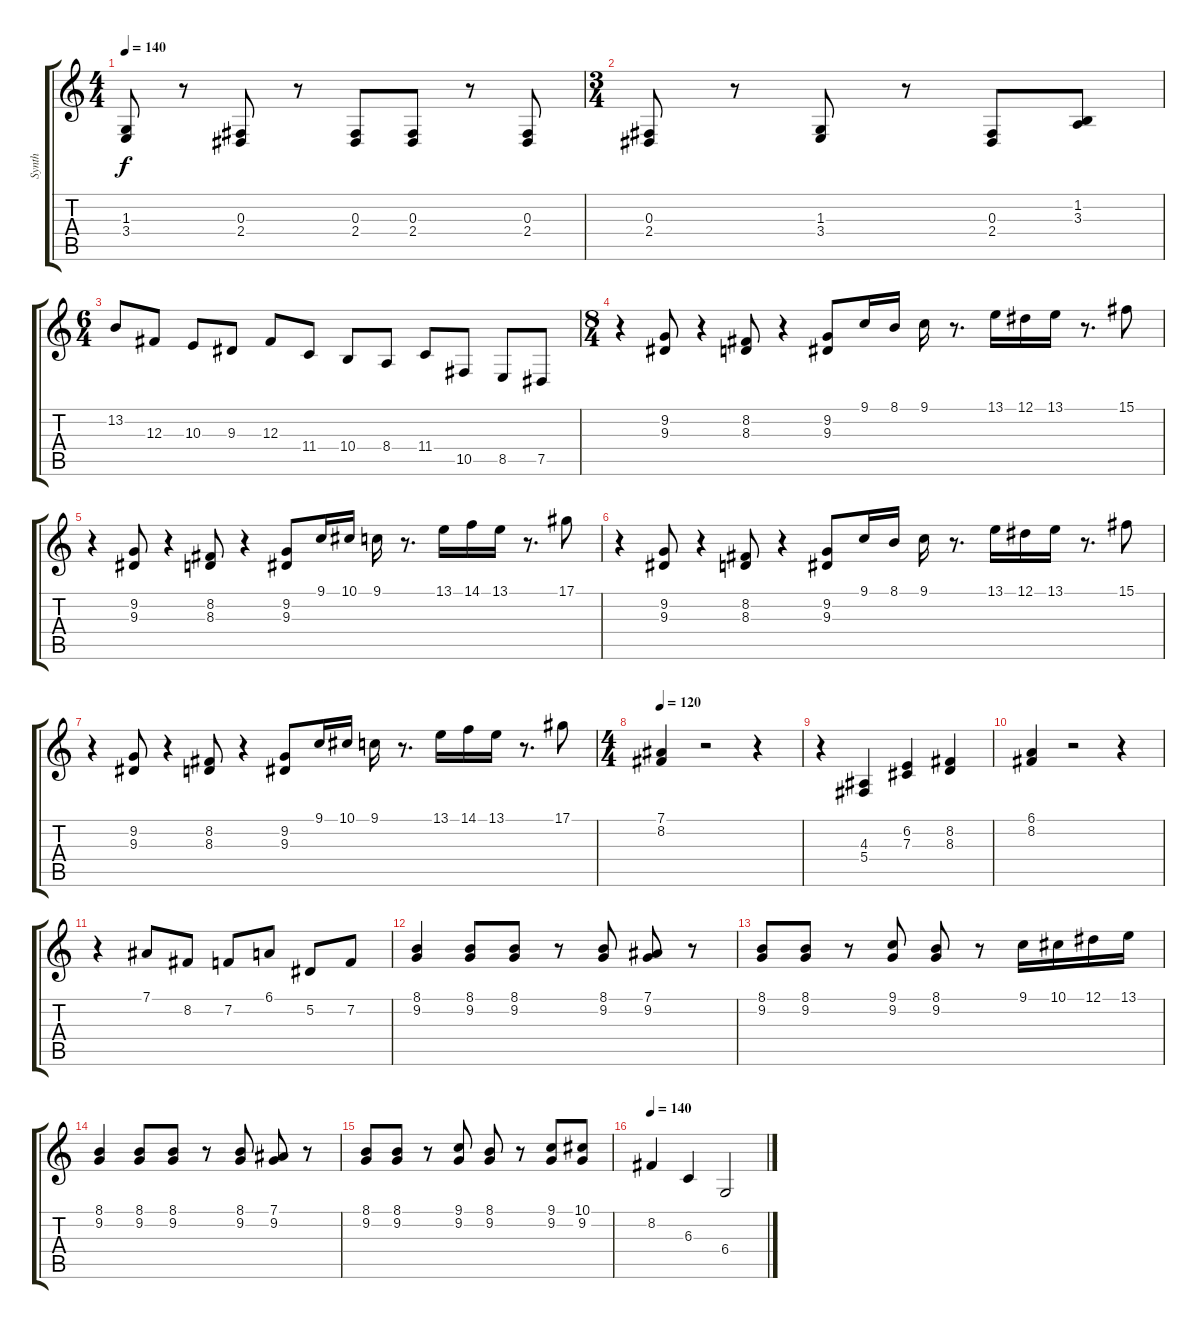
\track ("Synth" "Synth") {instrument pad3polysynth}
\staff {score tabs}
\tuning (Eb4 Bb3 Gb3 Db3 Ab2 Eb2) {hide}
\ts (4 4)
\tempo 140
\clef g2
\ks c
(1.3 3.4).8{dy f} r.8 (0.3 2.4).8 r.8 (0.3 2.4).8 (0.3 2.4).8 r.8 (0.3 2.4).8 |
\ts (3 4)
(0.3 2.4).8 r.8 (1.3 3.4).8 r.8 (0.3 2.4).8 (1.2 3.3).8 |
\ts (6 4)
13.2.8 12.3.8 10.3.8 9.3.8 12.3.8 11.4.8 10.4.8 8.4.8 11.4.8 10.5.8 8.5.8 7.5.8 |
\ts (8 4)
r.4 (9.2 9.3).8 r.4 (8.2 8.3).8 r.4 (9.2 9.3).8 9.1.16 8.1.16 9.1.16 r.8{d} 13.1.16 12.1.16 13.1.16 r.8{d} 15.1.8 |
r.4 (9.2 9.3).8 r.4 (8.2 8.3).8 r.4 (9.2 9.3).8 9.1.16 10.1.16 9.1.16 r.8{d} 13.1.16 14.1.16 13.1.16 r.8{d} 17.1.8 |
r.4 (9.2 9.3).8 r.4 (8.2 8.3).8 r.4 (9.2 9.3).8 9.1.16 8.1.16 9.1.16 r.8{d} 13.1.16 12.1.16 13.1.16 r.8{d} 15.1.8 |
r.4 (9.2 9.3).8 r.4 (8.2 8.3).8 r.4 (9.2 9.3).8 9.1.16 10.1.16 9.1.16 r.8{d} 13.1.16 14.1.16 13.1.16 r.8{d} 17.1.8 |
\ts (4 4)
\tempo 120
(7.1 8.2).4 r.2 r.4 |
r.4 (4.3 5.4).4 (6.2 7.3).4 (8.2 8.3).4 |
(6.1 8.2).4 r.2 r.4 |
r.4 7.1.8 8.2.8 7.2.8 6.1.8 5.2.8 7.2.8 |
(8.1 9.2).4 (8.1 9.2).8 (8.1 9.2).8 r.8 (8.1 9.2).8 (7.1 9.2).8 r.8 |
(8.1 9.2).8 (8.1 9.2).8 r.8 (9.1 9.2).8 (8.1 9.2).8 r.8 9.1.16 10.1.16 12.1.16 13.1.16 |
(8.1 9.2).4 (8.1 9.2).8 (8.1 9.2).8 r.8 (8.1 9.2).8 (7.1 9.2).8 r.8 |
(8.1 9.2).8 (8.1 9.2).8 r.8 (9.1 9.2).8 (8.1 9.2).8 r.8 (9.1 9.2).8 (10.1 9.2).8 |
\tempo 140
8.2.4 6.3.4 6.4.2
